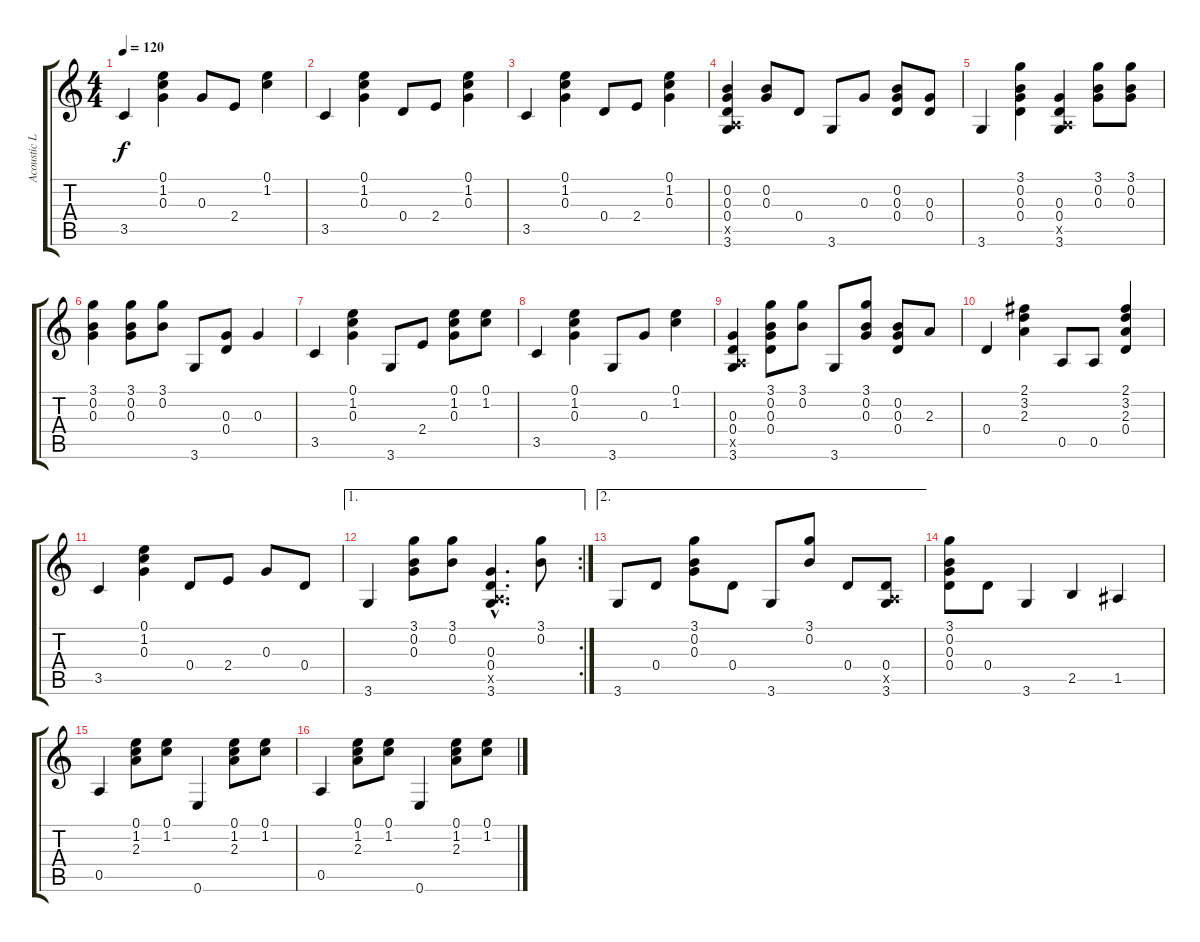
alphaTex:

\track ("Acoustic Lead" "Acoustic L") {instrument acousticguitarsteel}
\staff {score tabs}
\tuning (E4 B3 G3 D3 A2 E2) {hide}
\ts (4 4)
\tempo 120
\clef g2
\ks c
3.5.4{dy f} (0.1 1.2 0.3).4 0.3.8 2.4.8 (0.1 1.2).4 |
3.5.4 (0.1 1.2 0.3).4 0.4.8 2.4.8 (0.1 1.2 0.3).4 |
3.5.4 (0.1 1.2 0.3).4 0.4.8 2.4.8 (0.1 1.2 0.3).4 |
(0.2 0.3 0.4 0.5{x} 3.6).4 (0.2 0.3).8 0.4.8 3.6.8 0.3.8 (0.2 0.3 0.4).8 (0.3 0.4).8 |
3.6.4 (3.1 0.2 0.3 0.4).4 (0.3 0.4 0.5{x} 3.6).4 (3.1 0.2 0.3).8 (3.1 0.2 0.3).8 |
(3.1 0.2 0.3).4 (3.1 0.2 0.3).8 (3.1 0.2).8 3.6.8 (0.3 0.4).8 0.3.4 |
3.5.4 (0.1 1.2 0.3).4 3.6.8 2.4.8 (0.1 1.2 0.3).8 (0.1 1.2).8 |
3.5.4 (0.1 1.2 0.3).4 3.6.8 0.3.8 (0.1 1.2).4 |
(0.3 0.4 0.5{x} 3.6).4 (3.1 0.2 0.3 0.4).8 (3.1 0.2).8 3.6.8 (3.1 0.2 0.3).8 (0.2 0.3 0.4).8 2.3.8 |
0.4.4 (2.1 3.2 2.3).4 0.5.8 0.5.8 (2.1 3.2 2.3 0.4).4 |
3.5.4 (0.1 1.2 0.3).4 0.4.8 2.4.8 0.3.8 0.4.8 |
\ae 1
\rc 2
3.6.4 (3.1 0.2 0.3).8 (3.1 0.2).8 (0.3{hac} 0.4{hac} 0.5{hac x} 3.6{hac}).4{d} (3.1 0.2).8 |
\ae 2
3.6.8 0.4.8 (3.1 0.2 0.3).8 0.4.8 3.6.8 (3.1 0.2).8 0.4.8 (0.4 0.5{x} 3.6).8 |
(3.1 0.2 0.3 0.4).8 0.4.8 3.6.4 2.5.4 1.5.4 |
0.5.4 (0.1 1.2 2.3).8 (0.1 1.2).8 0.6.4 (0.1 1.2 2.3).8 (0.1 1.2).8 |
0.5.4 (0.1 1.2 2.3).8 (0.1 1.2).8 0.6.4 (0.1 1.2 2.3).8 (0.1 1.2).8
